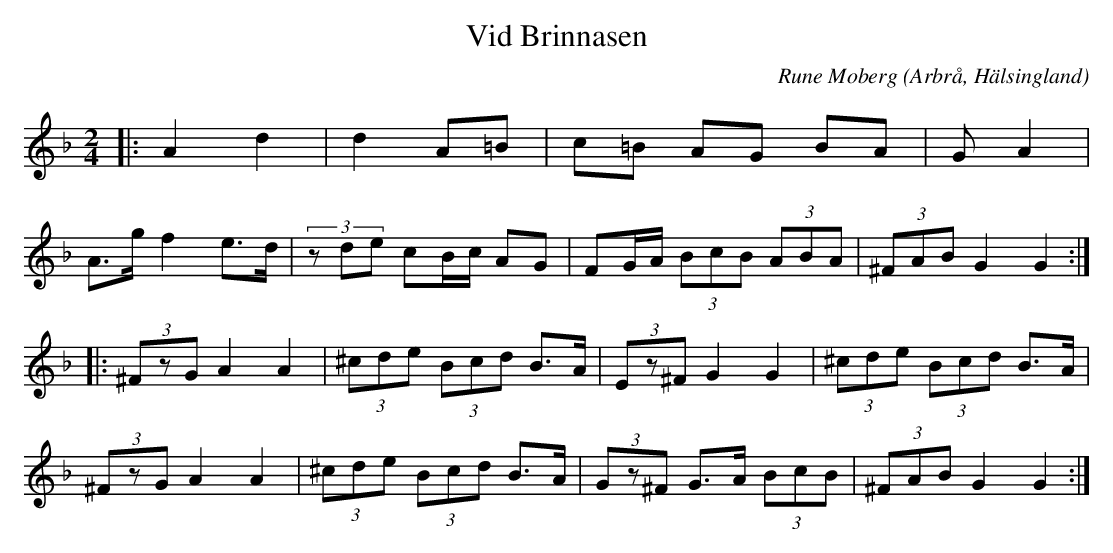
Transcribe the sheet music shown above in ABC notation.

X:1
T:Vid Brinnasen
C: Rune Moberg
O:Arbrå, Hälsingland
M:2/4
L:1/8
K:Dm
|: A2 d2|d2 A=B|c=B AG BA|G A2|
A>g f2 e>d|(3zde cB/c/ AG|FG/A/ (3BcB (3ABA|(3^FAB G2 G2:|
|:(3^FzG A2 A2|(3^cde (3Bcd B>A|(3Ez^F G2 G2|(3^cde (3Bcd B>A|
(3^FzG A2 A2|(3^cde (3Bcd B>A| (3Gz^F G>A (3BcB|(3^FAB G2 G2:|
